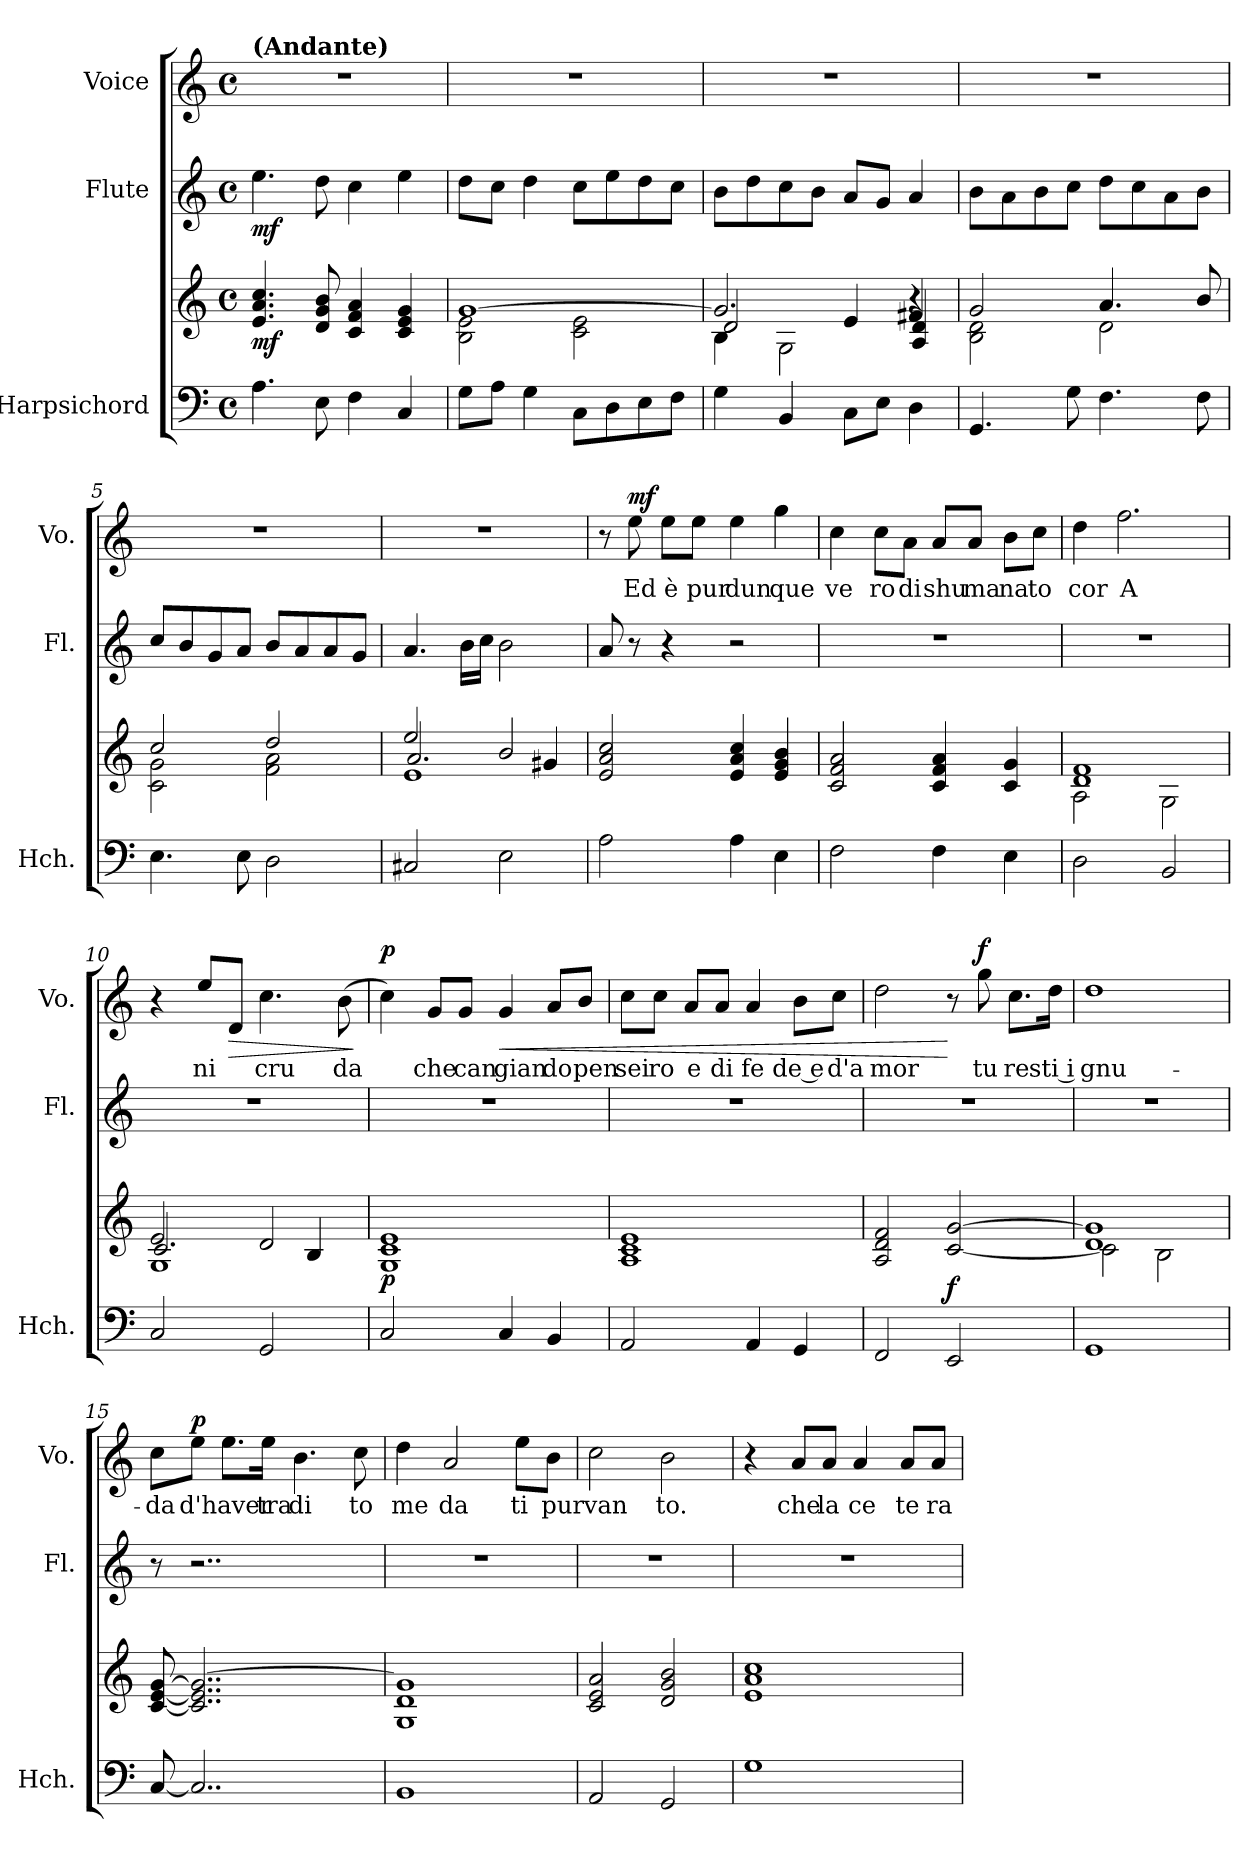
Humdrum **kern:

**kern	**kern	**dynam	**kern	**dynam	**kern	**text	**dynam
*part3	*part3	*part3	*part2	*part2	*part1	*part1	*part1
*staff4	*staff3	*staff3/4	*staff2	*staff2	*staff1	*staff1	*staff1
*I"Harpsichord	*	*	*I"Flute	*	*I"Voice	*	*
*I'Hch.	*	*	*I'Fl.	*	*I'Vo.	*	*
*clefF4	*clefG2	*	*clefG2	*	*clefG2	*	*
*k[]	*k[]	*	*k[]	*	*k[]	*	*
*M4/4	*M4/4	*	*M4/4	*	*M4/4	*	*
*met(c)	*met(c)	*	*met(c)	*	*met(c)	*	*
=1	=1	=1	=1	=1	=1	=1	=1
!	!	!	!	!	!LO:TX:a:B:t=(Andante)	!	!
!	!	!LO:DY:b	!	!LO:DY:b	!	!	!
4.A\	4.e/ 4.a/ 4.cc/	mf	4.ee\	mf	1r	.	.
8E\	8d/ 8g/ 8b/	.	8dd\	.	.	.	.
4F\	4c/ 4f/ 4a/	.	4cc\	.	.	.	.
4C/	4c/ 4e/ 4g/	.	4ee\	.	.	.	.
=2	=2	=2	=2	=2	=2	=2	=2
*	*^	*	*	*	*	*	*
8G\L	[1g	2B\ 2e\	.	8dd\L	.	1r	.	.
8A\J	.	.	.	8cc\J	.	.	.	.
4G\	.	.	.	4dd\	.	.	.	.
8C\L	.	2c\ 2e\	.	8cc\L	.	.	.	.
8D\	.	.	.	8ee\	.	.	.	.
8E\	.	.	.	8dd\	.	.	.	.
8F\J	.	.	.	8cc\J	.	.	.	.
=3	=3	=3	=3	=3	=3	=3	=3	=3
*	*	*^	*	*	*	*	*	*
4G\	2.g/]	4B\	2d/	.	8b\L	.	1r	.	.
.	.	.	.	.	8dd\	.	.	.	.
4BB/	.	2G\	.	.	8cc\	.	.	.	.
.	.	.	.	.	8b\J	.	.	.	.
8C\L	.	.	4e/	.	8a/L	.	.	.	.
8E\J	.	.	.	.	8g/J	.	.	.	.
4D\	4f#X/	4r	4A/ 4d/	.	4a/	.	.	.	.
*	*	*v	*v	*	*	*	*	*	*
=4	=4	=4	=4	=4	=4	=4	=4	=4
4.GG/	2g/	2B\ 2d\	.	8b\L	.	1r	.	.
.	.	.	.	8a\	.	.	.	.
.	.	.	.	8b\	.	.	.	.
8G\	.	.	.	8cc\J	.	.	.	.
4.F\	4.a/	2d\	.	8dd\L	.	.	.	.
.	.	.	.	8cc\	.	.	.	.
.	.	.	.	8a\	.	.	.	.
8F\	8b/	.	.	8b\J	.	.	.	.
!!LO:LB:g=z
=5	=5	=5	=5	=5	=5	=5	=5	=5
4.E\	2cc/	2c\ 2g\	.	8cc/L	.	1r	.	.
.	.	.	.	8b/	.	.	.	.
.	.	.	.	8g/	.	.	.	.
8E\	.	.	.	8a/J	.	.	.	.
2D\	2dd/	2f\ 2a\	.	8b/L	.	.	.	.
.	.	.	.	8a/	.	.	.	.
.	.	.	.	8a/	.	.	.	.
.	.	.	.	8g/J	.	.	.	.
=6	=6	=6	=6	=6	=6	=6	=6	=6
*	*	*^	*	*	*	*	*	*
2C#X/	2ee/	1e	2.a/	.	4.a/	.	1r	.	.
.	.	.	.	.	16b\LL	.	.	.	.
.	.	.	.	.	16cc\JJ	.	.	.	.
2E\	2b/	.	.	.	2b\	.	.	.	.
.	.	.	4g#X/	.	.	.	.	.	.
*	*v	*v	*v	*	*	*	*	*	*
=7	=7	=7	=7	=7	=7	=7	=7
2A\	2e/ 2a/ 2cc/	.	8a/	.	8r	.	.
!	!	!	!	!	!	!	!LO:DY:a
.	.	.	8r	.	8ee\	Ed	mf
.	.	.	4r	.	8ee\L	è	.
.	.	.	.	.	8ee\J	pur	.
4A\	4e/ 4a/ 4cc/	.	2r	.	4ee\	dun	.
4E\	4e/ 4g/ 4b/	.	.	.	4gg\	que	.
=8	=8	=8	=8	=8	=8	=8	=8
2F\	2c/ 2f/ 2a/	.	1r	.	4cc\	ve	.
.	.	.	.	.	8cc\L	ro	.
.	.	.	.	.	8a\J	di	.
4F\	4c/ 4f/ 4a/	.	.	.	8a/L	shu	.
.	.	.	.	.	8a/J	ma	.
4E\	4c/ 4g/	.	.	.	8b\L	na	.
.	.	.	.	.	8cc\J	to	.
=9	=9	=9	=9	=9	=9	=9	=9
*	*^	*	*	*	*	*	*
2D\	1d 1f	2A\	.	1r	.	4dd\	cor	.
.	.	.	.	.	.	2.ff\	A	.
2BB/	.	2G\	.	.	.	.	.	.
!!LO:PB:g=z
=10	=10	=10	=10	=10	=10	=10	=10	=10
*	*	*^	*	*	*	*	*	*
2C/	2e/	1G	2.c/	.	1r	.	4r	.	.
.	.	.	.	.	.	.	8ee/L	ni	.
!	!	!	!	!	!	!	!	!	!LO:HP:b
.	.	.	.	.	.	.	8d/J	.	>
2GG/	2d/	.	.	.	.	.	4.cc\	cru	.
.	.	.	4B/	.	.	.	.	.	.
.	.	.	.	.	.	.	(8b\	da	.
*	*v	*v	*v	*	*	*	*	*	*
.	.	.	.	.	.	.	]
=11	=11	=11	=11	=11	=11	=11	=11
!	!	!LO:DY:a=2	!	!	!	!	!LO:DY:a
2C/	1G 1c 1e	p	1r	.	4cc\)	.	p
.	.	.	.	.	8g/L	che	.
.	.	.	.	.	8g/J	can	.
!	!	!	!	!	!	!	!LO:HP:b
4C/	.	.	.	.	4g/	gian	<
4BB/	.	.	.	.	8a/L	do	.
.	.	.	.	.	8b/J	pen	.
=12	=12	=12	=12	=12	=12	=12	=12
2AA/	1A 1c 1e	.	1r	.	8cc\L	sei	.
.	.	.	.	.	8cc\J	ro	.
.	.	.	.	.	8a/L	e	.
.	.	.	.	.	8a/J	di	.
4AA/	.	.	.	.	4a/	fe	.
4GG/	.	.	.	.	8b\L	de e	.
.	.	.	.	.	8cc\J	d'a	.
=13	=13	=13	=13	=13	=13	=13	=13
2FF/	2A/ 2d/ 2f/	.	1r	.	2dd\	mor	.
!	!	!LO:DY:a=2	!	!	!	!	!
2EE/	[2c/ [2g/	f	.	.	8r	.	[
!	!	!	!	!	!	!	!LO:DY:a
.	.	.	.	.	8gg\	tu	f
.	.	.	.	.	8.cc\L	re	.
.	.	.	.	.	16dd\Jk	sti i	.
!!LO:LB:g=z
=14	=14	=14	=14	=14	=14	=14	=14
*	*^	*	*	*	*	*	*
1GG	1d 1g]	2c\]	.	1r	.	1dd	gnu-	.
.	.	2B\	.	.	.	.	.	.
*	*v	*v	*	*	*	*	*	*
=15	=15	=15	=15	=15	=15	=15	=15
[8C/	[8c/ [8e/ [8g/	.	8r	.	8cc\L	-da	.
!	!	!	!	!	!	!	!LO:DY:a
2..C/]	2..c/] 2..e/] 2..g/_	.	2..r	.	8ee\J	d'haver	p
.	.	.	.	.	8.ee\L	.	.
.	.	.	.	.	16ee\Jk	tra	.
.	.	.	.	.	4.b\	di	.
.	.	.	.	.	8cc\	to	.
=16	=16	=16	=16	=16	=16	=16	=16
1BB	1G 1d 1g]	.	1r	.	4dd\	me	.
.	.	.	.	.	2a/	da	.
.	.	.	.	.	8ee\L	ti	.
.	.	.	.	.	8b\J	pur	.
=17	=17	=17	=17	=17	=17	=17	=17
2AA/	2c/ 2e/ 2a/	.	1r	.	2cc\	van	.
2GG/	2d/ 2g/ 2b/	.	.	.	2b\	to.	.
=18	=18	=18	=18	=18	=18	=18	=18
1G	1e 1a 1cc	.	1r	.	4r	.	.
.	.	.	.	.	8a/L	che	.
.	.	.	.	.	8a/J	la	.
.	.	.	.	.	4a/	ce	.
.	.	.	.	.	8a/L	te	.
.	.	.	.	.	8a/J	ra	.
=	=	=	=	=	=	=	=
*-	*-	*-	*-	*-	*-	*-	*-
